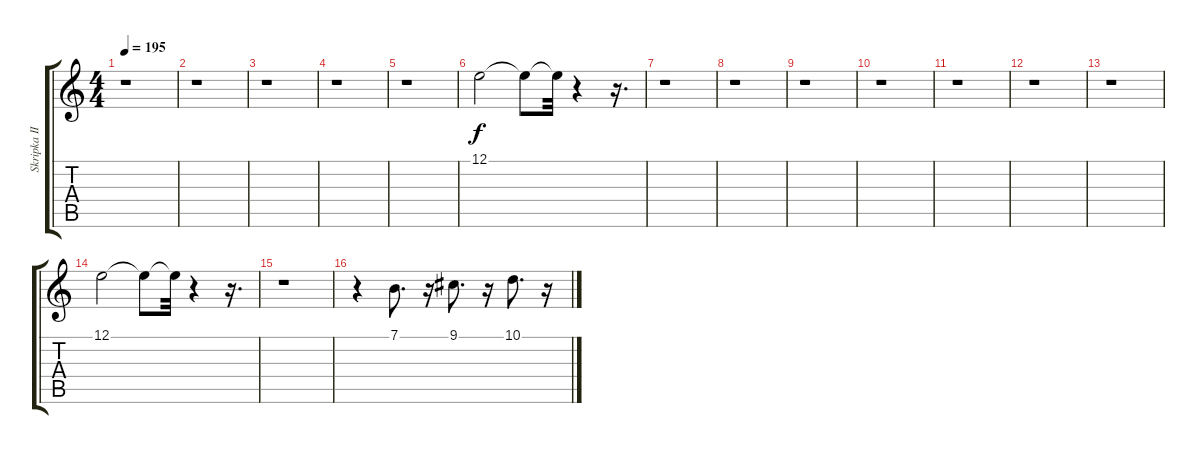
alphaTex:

\track ("Skripka II" "Skripka II") {instrument viola}
\staff {score tabs}
\tuning (E4 B3 G3 D3 A2 D2) {hide}
\ts (4 4)
\tempo 195
\clef g2
\ks c
r.1{dy f} |
r.1 |
r.1 |
r.1 |
r.1 |
12.1.2 12.1{t}.8 12.1{t}.32 r.4 r.16{d} |
r.1 |
r.1 |
r.1 |
r.1 |
r.1 |
r.1 |
r.1 |
12.1.2 12.1{t}.8 12.1{t}.32 r.4 r.16{d} |
r.1 |
r.4 7.1.8{d} r.16 9.1.8{d} r.16 10.1.8{d} r.16
